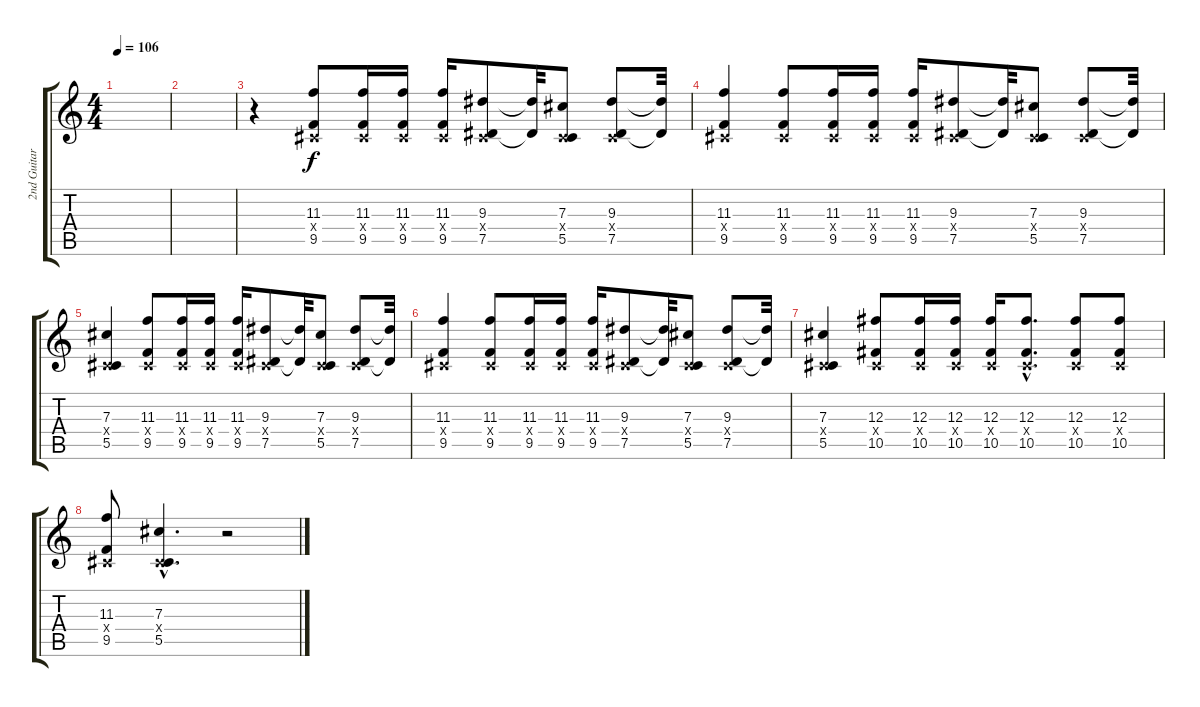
\track ("2nd Guitar" "2nd Guitar") {instrument distortionguitar}
\staff {score tabs}
\tuning (Eb4 Bb3 Gb3 Db3 Ab2 Eb2) {hide}
\ts (4 4)
\tempo 106
\clef g2
\ks c
|
|
r.4 (11.3 0.4{x} 9.5).8 (11.3 0.4{x} 9.5).16 (11.3 0.4{x} 9.5).16 (11.3 0.4{x} 9.5).16 (9.3 0.4{x} 7.5).8 (9.3{t} 7.5{t}).32 (7.3 0.4{x} 5.5).8 (9.3 0.4{x} 7.5).8 (9.3{t} 7.5{t}).32 |
(11.3 0.4{x} 9.5).4 (11.3 0.4{x} 9.5).8 (11.3 0.4{x} 9.5).16 (11.3 0.4{x} 9.5).16 (11.3 0.4{x} 9.5).16 (9.3 0.4{x} 7.5).8 (9.3{t} 7.5{t}).32 (7.3 0.4{x} 5.5).8 (9.3 0.4{x} 7.5).8 (9.3{t} 7.5{t}).32 |
(7.3 0.4{x} 5.5).4 (11.3 0.4{x} 9.5).8 (11.3 0.4{x} 9.5).16 (11.3 0.4{x} 9.5).16 (11.3 0.4{x} 9.5).16 (9.3 0.4{x} 7.5).8 (9.3{t} 7.5{t}).32 (7.3 0.4{x} 5.5).8 (9.3 0.4{x} 7.5).8 (9.3{t} 7.5{t}).32 |
(11.3 0.4{x} 9.5).4 (11.3 0.4{x} 9.5).8 (11.3 0.4{x} 9.5).16 (11.3 0.4{x} 9.5).16 (11.3 0.4{x} 9.5).16 (9.3 0.4{x} 7.5).8 (9.3{t} 7.5{t}).32 (7.3 0.4{x} 5.5).8 (9.3 0.4{x} 7.5).8 (9.3{t} 7.5{t}).32 |
(7.3 0.4{x} 5.5).4 (12.3 0.4{x} 10.5).8 (12.3 0.4{x} 10.5).16 (12.3 0.4{x} 10.5).16 (12.3 0.4{x} 10.5).16 (12.3{hac} 0.4{hac x} 10.5{hac}).8{d} (12.3 0.4{x} 10.5).8 (12.3 0.4{x} 10.5).8 |
(11.3 0.4{x} 9.5).8 (7.3{hac} 0.4{hac x} 5.5{hac}).4{d} r.2
